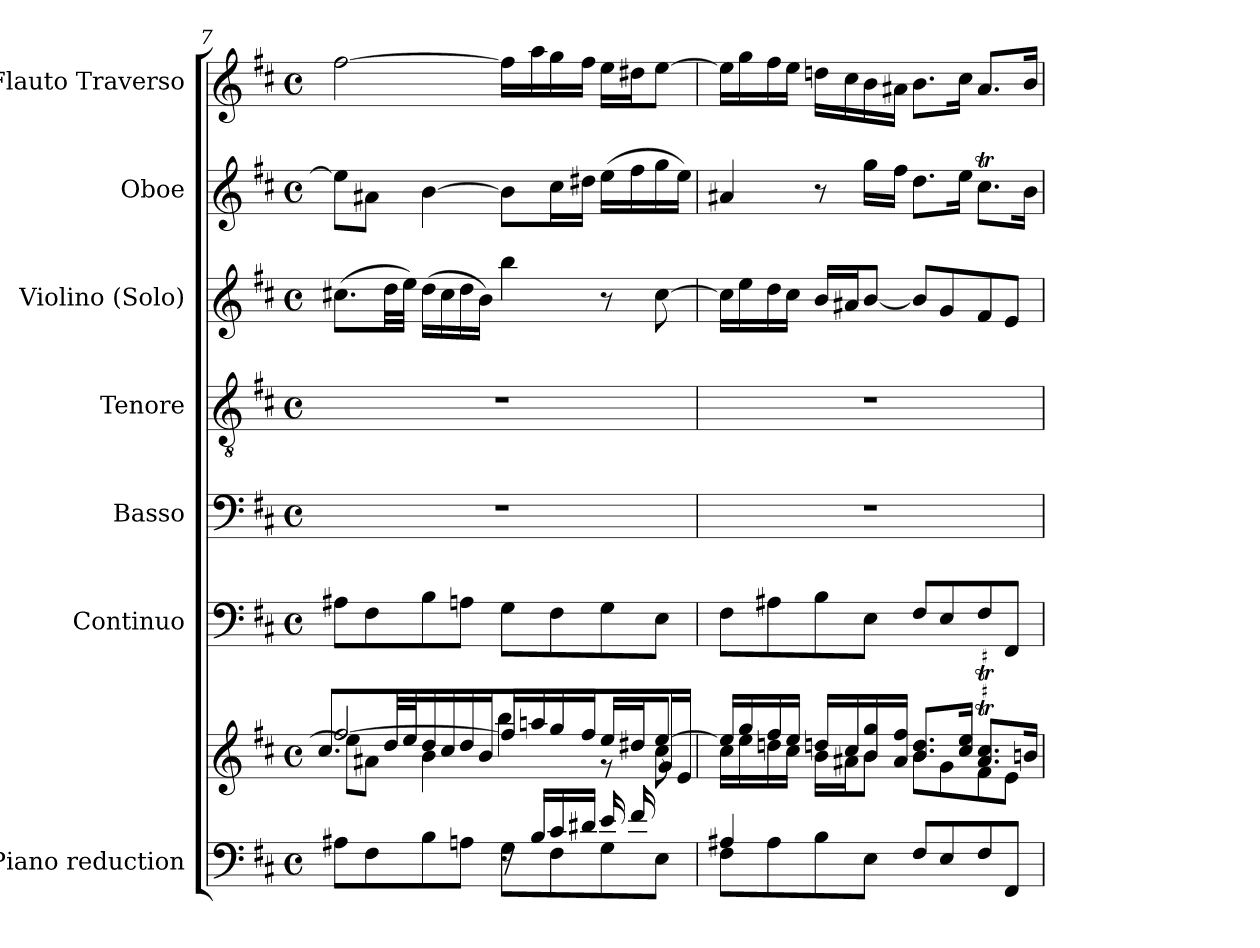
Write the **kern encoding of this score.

**kern	**kern	**kern	**kern	**kern	**kern	**kern	**kern
*part7	*part7	*part6	*part5	*part4	*part3	*part2	*part1
*staff8	*staff7	*staff6	*staff5	*staff4	*staff3	*staff2	*staff1
*I"Piano reduction	*	*I"Continuo	*I"Basso	*I"Tenore	*I"Violino (Solo)	*I"Oboe	*I"Flauto Traverso
*I'Pno	*	*	*	*	*I'Vln	*I'Ob	*I'Fl
*clefF4	*clefG2	*clefF4	*clefF4	*clefGv2	*clefG2	*clefG2	*clefG2
*k[f#c#]	*k[f#c#]	*k[f#c#]	*k[f#c#]	*k[f#c#]	*k[f#c#]	*k[f#c#]	*k[f#c#]
*M4/4	*M4/4	*M4/4	*M4/4	*M4/4	*M4/4	*M4/4	*M4/4
*met(c)	*met(c)	*met(c)	*met(c)	*met(c)	*met(c)	*met(c)	*met(c)
=7	=7	=7	=7	=7	=7	=7	=7
*^	*^	*	*	*	*	*	*
*	*	*	*^	*	*	*	*	*	*
2ryy	8A#X\L	[2ff#/	8ee\L]	8.cc#/L	8A#X\L	1r	1r	(>8.cc#X\L	8ee\L]	[2ff#\
.	8F#\	.	8a#X\J	.	8F#\	.	.	.	8a#X\J	.
.	.	.	.	32dd/LL	.	.	.	32dd\LL	.	.
.	.	.	.	32ee/JJJ	.	.	.	32ee\JJJ)	.	.
.	8B\	.	4b\	16dd/LL	8B\	.	.	(>16dd\LL	[4b\	.
.	.	.	.	16cc#/	.	.	.	16cc#\	.	.
.	8An\J	.	.	16dd/	8An\J	.	.	16dd\	.	.
.	.	.	.	16b/JJ	.	.	.	16b\JJ)	.	.
16rF	8G\L	16ff#/LL]	4bb\	4.ryy	8G\L	.	.	4bb\	8b\L]	16ff#\LL]
16B/LL	.	16aan/	.	.	.	.	.	.	.	16aa\
16c#/	8F#\	16gg/	.	.	8F#\	.	.	.	16cc#\L	16gg\
16d#X/JJ	.	16ff#/JJ	.	.	.	.	.	.	16dd#X\JJ	16ff#\JJ
16e/LL	8G\	16ee/LL	8r	.	8G\	.	.	8r	(>16ee\LL	16ee\LL
16f#/	.	16dd#X/J	.	.	.	.	.	.	16ff#\	16dd#X\J
8ryy	8E\J	[8ee/J	8cc#\	16g\	8E\J	.	.	[8cc#\	16gg\	[8ee\J
.	.	.	.	16e\JJ	.	.	.	.	16ee\JJ)	.
*	*	*	*v	*v	*	*	*	*	*	*
=8	=8	=8	=8	=8	=8	=8	=8	=8	=8
4A#X/	8F#\L	16ee/LL]	16cc#\LL	8F#\L	1r	1r	16cc#\LL]	4a#X/	16ee\LL]
.	.	16gg/	16ee\	.	.	.	16ee\	.	16gg\
.	8A#\	16ff#/	16ddn\	8A#X\	.	.	16dd\	.	16ff#\
.	.	16ee/JJ	16cc#\JJ	.	.	.	16cc#\JJ	.	16ee\JJ
4ryy	8B\	16ddn/LL	16b\LL	8B\	.	.	16b/LL	8r	16ddn\LL
.	.	16cc#/	16a#X\J	.	.	.	16a#X/J	.	16cc#\
.	8E\J	16b/ 16gg/	8b\J	8E\J	.	.	[8b/J	16gg\LL	16b\
.	.	16a#/ 16ff#/JJ	.	.	.	.	.	16ff#\JJ	16a#X\JJ
2ryy	8F#/L	8.b/ 8.dd/L	8b\L	8F#/L	.	.	8b/L]	8.dd\L	8.b\L
.	8E/	.	8g\	8E/	.	.	8g/	.	.
.	.	16cc#/ 16ee/Jk	.	.	.	.	.	16ee\Jk	16cc#\Jk
.	8F#/	8.a#/T 8.cc#/TL	8f#\	8F#/	.	.	8f#/	8.cc#t\L	8.a#/L
.	8FF#/J	.	8e\J	8FF#/J	.	.	8e/J	.	.
.	.	16b/Jk	.	.	.	.	.	16b\Jk	16b/Jk
*v	*v	*	*	*	*	*	*	*	*
*	*v	*v	*	*	*	*	*	*
=	=	=	=	=	=	=	=
*-	*-	*-	*-	*-	*-	*-	*-
